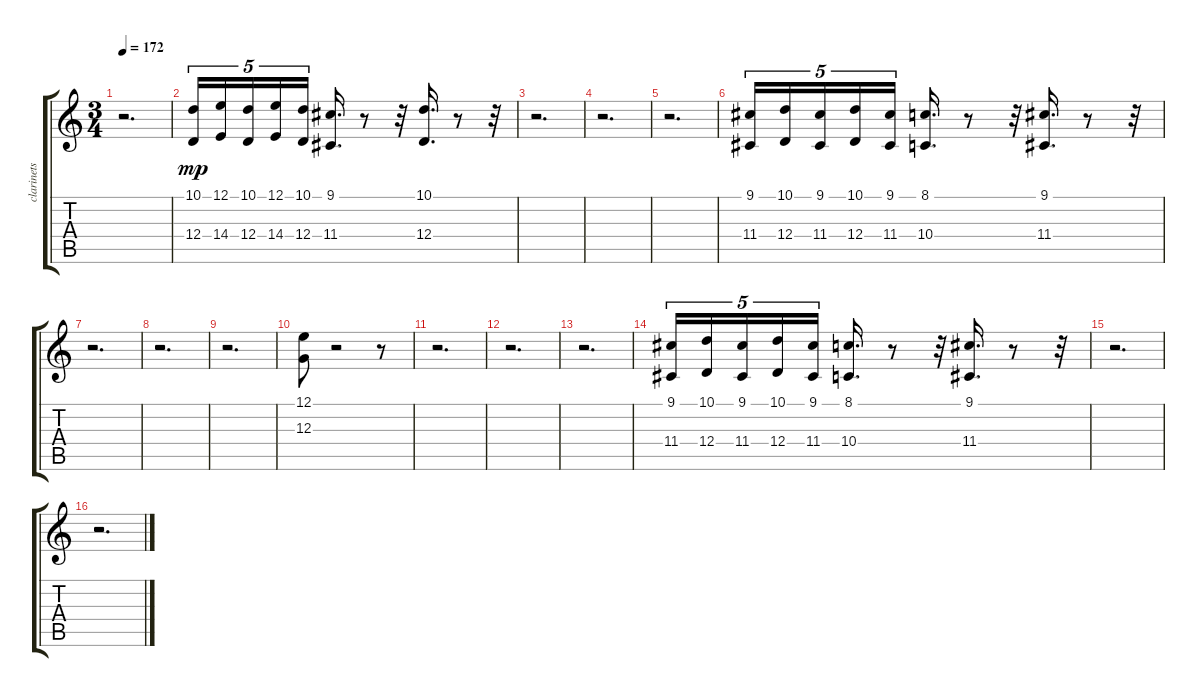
\track ("clarinets" "clarinets") {instrument clarinet}
\staff {score tabs}
\tuning (E4 B3 G3 D3 A2 E2) {hide}
\ts (3 4)
\tempo 172
\clef g2
\ks c
r.2{d dy mp} |
(10.1 12.4).16{tu (5 4)} (12.1 14.4).16{tu (5 4)} (10.1 12.4).16{tu (5 4)} (12.1 14.4).16{tu (5 4)} (10.1 12.4).16{tu (5 4)} (9.1 11.4).16{d} r.8 r.32 (10.1 12.4).16{d} r.8 r.32 |
r.2{d} |
r.2{d} |
r.2{d} |
(9.1 11.4).16{tu (5 4)} (10.1 12.4).16{tu (5 4)} (9.1 11.4).16{tu (5 4)} (10.1 12.4).16{tu (5 4)} (9.1 11.4).16{tu (5 4)} (8.1 10.4).16{d} r.8 r.32 (9.1 11.4).16{d} r.8 r.32 |
r.2{d} |
r.2{d} |
r.2{d} |
(12.1 12.3).8 r.2 r.8 |
r.2{d} |
r.2{d} |
r.2{d} |
(9.1 11.4).16{tu (5 4)} (10.1 12.4).16{tu (5 4)} (9.1 11.4).16{tu (5 4)} (10.1 12.4).16{tu (5 4)} (9.1 11.4).16{tu (5 4)} (8.1 10.4).16{d} r.8 r.32 (9.1 11.4).16{d} r.8 r.32 |
r.2{d} |
r.2{d}
